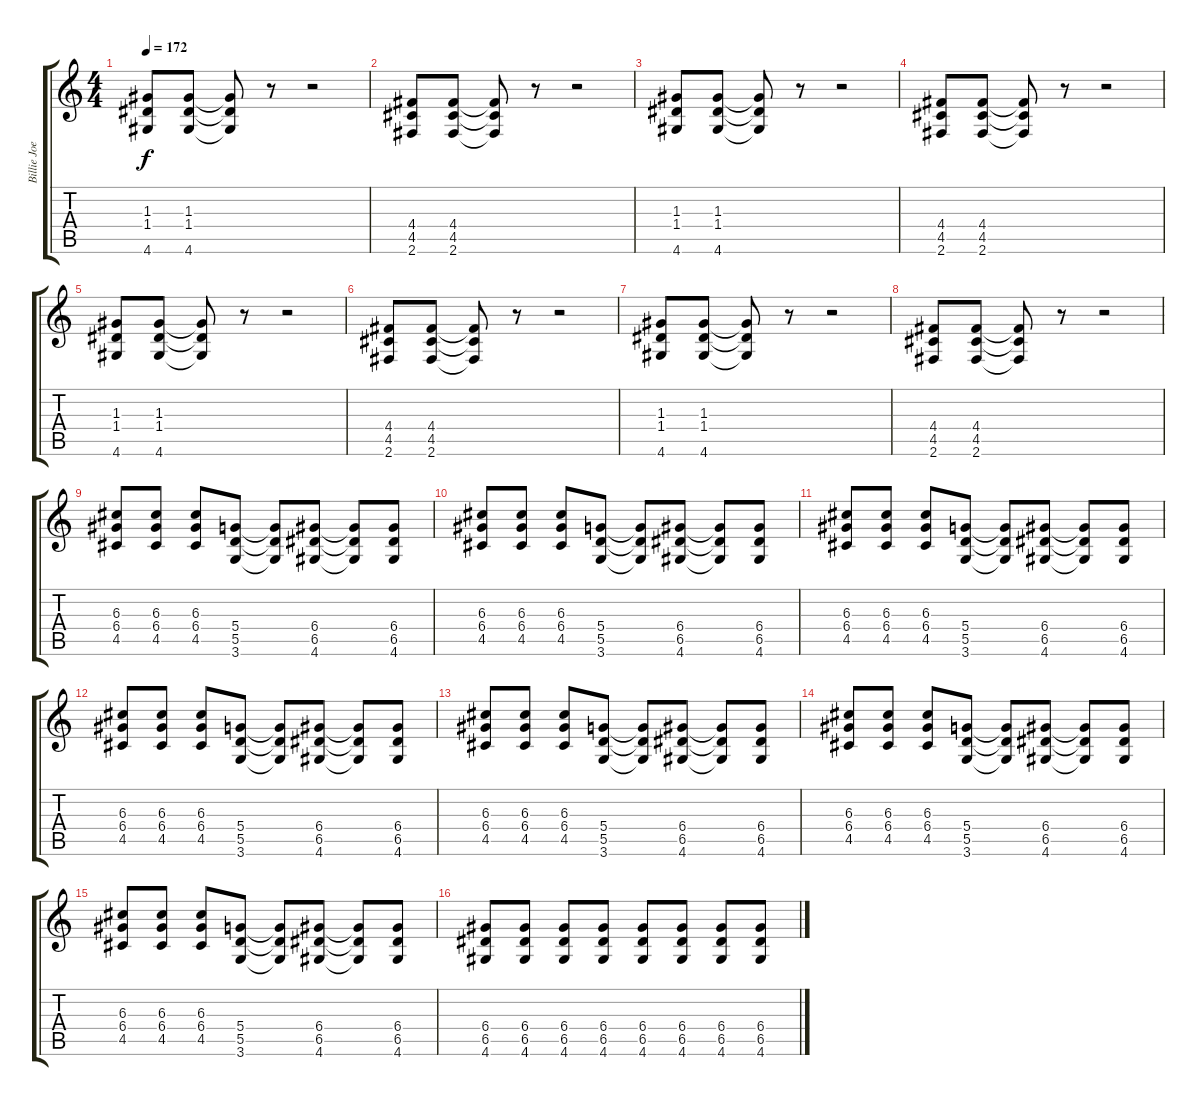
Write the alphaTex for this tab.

\track ("Billie Joe - Elec. Guita" "Billie Joe") {instrument distortionguitar}
\staff {score tabs}
\tuning (E4 B3 G3 D3 A2 E2) {hide}
\ts (4 4)
\tempo 172
\clef g2
\ks c
(1.3 1.4 4.6).8{dy f} (1.3 1.4 4.6).8 (1.3{t} 1.4{t} 4.6{t}).8 r.8 r.2 |
(4.4 4.5 2.6).8 (4.4 4.5 2.6).8 (4.4{t} 4.5{t} 2.6{t}).8 r.8 r.2 |
(1.3 1.4 4.6).8 (1.3 1.4 4.6).8 (1.3{t} 1.4{t} 4.6{t}).8 r.8 r.2 |
(4.4 4.5 2.6).8 (4.4 4.5 2.6).8 (4.4{t} 4.5{t} 2.6{t}).8 r.8 r.2 |
(1.3 1.4 4.6).8 (1.3 1.4 4.6).8 (1.3{t} 1.4{t} 4.6{t}).8 r.8 r.2 |
(4.4 4.5 2.6).8 (4.4 4.5 2.6).8 (4.4{t} 4.5{t} 2.6{t}).8 r.8 r.2 |
(1.3 1.4 4.6).8 (1.3 1.4 4.6).8 (1.3{t} 1.4{t} 4.6{t}).8 r.8 r.2 |
(4.4 4.5 2.6).8 (4.4 4.5 2.6).8 (4.4{t} 4.5{t} 2.6{t}).8 r.8 r.2 |
(6.3 6.4 4.5).8 (6.3 6.4 4.5).8 (6.3 6.4 4.5).8 (5.4 5.5 3.6).8 (5.4{t} 5.5{t} 3.6{t}).8 (6.4 6.5 4.6).8 (6.4{t} 6.5{t} 4.6{t}).8 (6.4 6.5 4.6).8 |
(6.3 6.4 4.5).8 (6.3 6.4 4.5).8 (6.3 6.4 4.5).8 (5.4 5.5 3.6).8 (5.4{t} 5.5{t} 3.6{t}).8 (6.4 6.5 4.6).8 (6.4{t} 6.5{t} 4.6{t}).8 (6.4 6.5 4.6).8 |
(6.3 6.4 4.5).8 (6.3 6.4 4.5).8 (6.3 6.4 4.5).8 (5.4 5.5 3.6).8 (5.4{t} 5.5{t} 3.6{t}).8 (6.4 6.5 4.6).8 (6.4{t} 6.5{t} 4.6{t}).8 (6.4 6.5 4.6).8 |
(6.3 6.4 4.5).8 (6.3 6.4 4.5).8 (6.3 6.4 4.5).8 (5.4 5.5 3.6).8 (5.4{t} 5.5{t} 3.6{t}).8 (6.4 6.5 4.6).8 (6.4{t} 6.5{t} 4.6{t}).8 (6.4 6.5 4.6).8 |
(6.3 6.4 4.5).8 (6.3 6.4 4.5).8 (6.3 6.4 4.5).8 (5.4 5.5 3.6).8 (5.4{t} 5.5{t} 3.6{t}).8 (6.4 6.5 4.6).8 (6.4{t} 6.5{t} 4.6{t}).8 (6.4 6.5 4.6).8 |
(6.3 6.4 4.5).8 (6.3 6.4 4.5).8 (6.3 6.4 4.5).8 (5.4 5.5 3.6).8 (5.4{t} 5.5{t} 3.6{t}).8 (6.4 6.5 4.6).8 (6.4{t} 6.5{t} 4.6{t}).8 (6.4 6.5 4.6).8 |
(6.3 6.4 4.5).8 (6.3 6.4 4.5).8 (6.3 6.4 4.5).8 (5.4 5.5 3.6).8 (5.4{t} 5.5{t} 3.6{t}).8 (6.4 6.5 4.6).8 (6.4{t} 6.5{t} 4.6{t}).8 (6.4 6.5 4.6).8 |
(6.4 6.5 4.6).8 (6.4 6.5 4.6).8 (6.4 6.5 4.6).8 (6.4 6.5 4.6).8 (6.4 6.5 4.6).8 (6.4 6.5 4.6).8 (6.4 6.5 4.6).8 (6.4 6.5 4.6).8
